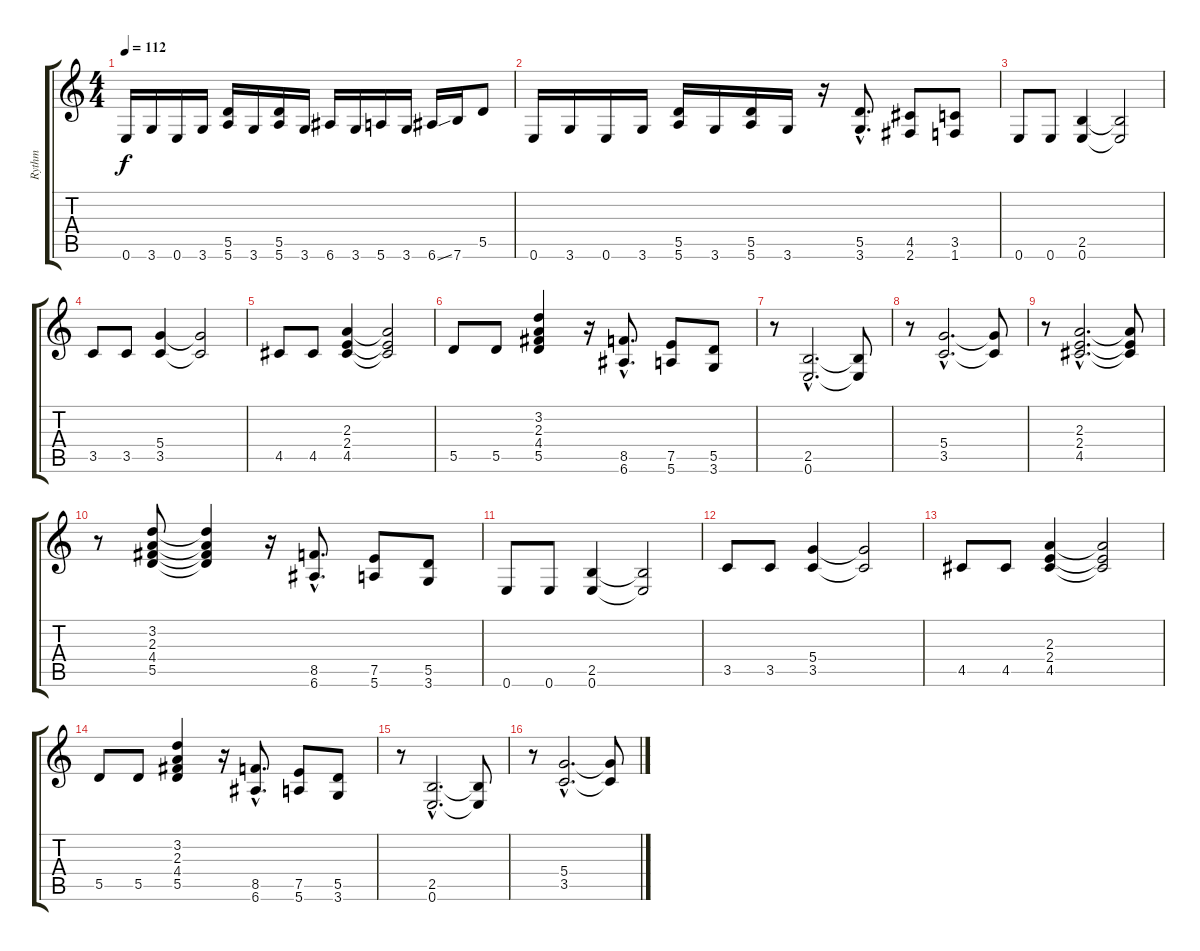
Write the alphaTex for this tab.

\track ("Rythm" "Rythm") {instrument distortionguitar}
\staff {score tabs}
\tuning (E4 B3 G3 D3 A2 E2) {hide}
\ts (4 4)
\tempo 112
\clef g2
\ks c
0.6.16{dy f} 3.6.16 0.6.16 3.6.16 (5.5 5.6).16 3.6.16 (5.5 5.6).16 3.6.16 6.6.16 3.6.16 5.6.16 3.6.16 6.6{ss}.16 7.6.16 5.5.8 |
0.6.16 3.6.16 0.6.16 3.6.16 (5.5 5.6).16 3.6.16 (5.5 5.6).16 3.6.16 r.16 (5.5{hac} 3.6{hac}).8{d} (4.5 2.6).8 (3.5 1.6).8 |
0.6.8 0.6.8 (2.5 0.6).4 (2.5{t} 0.6{t}).2 |
3.5.8 3.5.8 (5.4 3.5).4 (5.4{t} 3.5{t}).2 |
4.5.8 4.5.8 (2.3 2.4 4.5).4 (2.3{t} 2.4{t} 4.5{t}).2 |
5.5.8 5.5.8 (3.2 2.3 4.4 5.5).4 r.16 (8.5{hac} 6.6{hac}).8{d} (7.5 5.6).8 (5.5 3.6).8 |
r.8 (2.5{hac} 0.6{hac}).2{d} (2.5{t} 0.6{t}).8 |
r.8 (5.4{hac} 3.5{hac}).2{d} (5.4{t} 3.5{t}).8 |
r.8 (2.3{hac} 2.4{hac} 4.5{hac}).2{d} (2.3{t} 2.4{t} 4.5{t}).8 |
r.8 (3.2 2.3 4.4 5.5).8 (3.2{t} 2.3{t} 4.4{t} 5.5{t}).4 r.16 (8.5{hac} 6.6{hac}).8{d} (7.5 5.6).8 (5.5 3.6).8 |
0.6.8 0.6.8 (2.5 0.6).4 (2.5{t} 0.6{t}).2 |
3.5.8 3.5.8 (5.4 3.5).4 (5.4{t} 3.5{t}).2 |
4.5.8 4.5.8 (2.3 2.4 4.5).4 (2.3{t} 2.4{t} 4.5{t}).2 |
5.5.8 5.5.8 (3.2 2.3 4.4 5.5).4 r.16 (8.5{hac} 6.6{hac}).8{d} (7.5 5.6).8 (5.5 3.6).8 |
r.8 (2.5{hac} 0.6{hac}).2{d} (2.5{t} 0.6{t}).8 |
r.8 (5.4{hac} 3.5{hac}).2{d} (5.4{t} 3.5{t}).8
